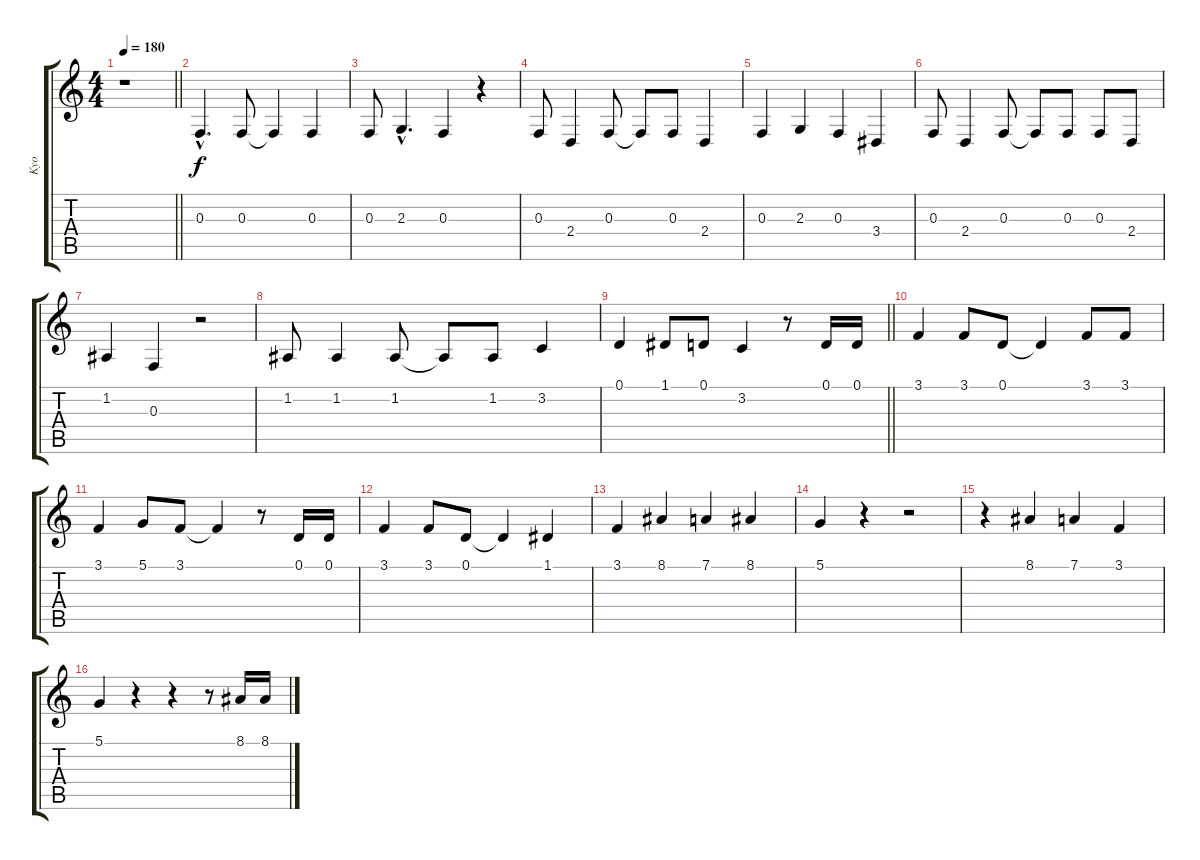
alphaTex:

\track ("Kyo" "Kyo") {instrument clarinet}
\staff {score tabs}
\tuning (D4 A3 F3 C3 G2 D2) {hide}
\ts (4 4)
\tempo 180
\clef g2
\barLineRight lightlight
\ks c
r.1{dy f} |
0.3{hac}.4{d} 0.3.8 0.3{t}.4 0.3.4 |
0.3.8 2.3{hac}.4{d} 0.3.4 r.4 |
0.3.8 2.4.4 0.3.8 0.3{t}.8 0.3.8 2.4.4 |
0.3.4 2.3.4 0.3.4 3.4.4 |
0.3.8 2.4.4 0.3.8 0.3{t}.8 0.3.8 0.3.8 2.4.8 |
1.2.4 0.3.4 r.2 |
1.2.8 1.2.4 1.2.8 1.2{t}.8 1.2.8 3.2.4 |
\barLineRight lightlight
0.1.4 1.1.8 0.1.8 3.2.4 r.8 0.1.16 0.1.16 |
3.1.4 3.1.8 0.1.8 0.1{t}.4 3.1.8 3.1.8 |
3.1.4 5.1.8 3.1.8 3.1{t}.4 r.8 0.1.16 0.1.16 |
3.1.4 3.1.8 0.1.8 0.1{t}.4 1.1.4 |
3.1.4 8.1.4 7.1.4 8.1.4 |
5.1.4 r.4 r.2 |
r.4 8.1.4 7.1.4 3.1.4 |
5.1.4 r.4 r.4 r.8 8.1.16 8.1.16
